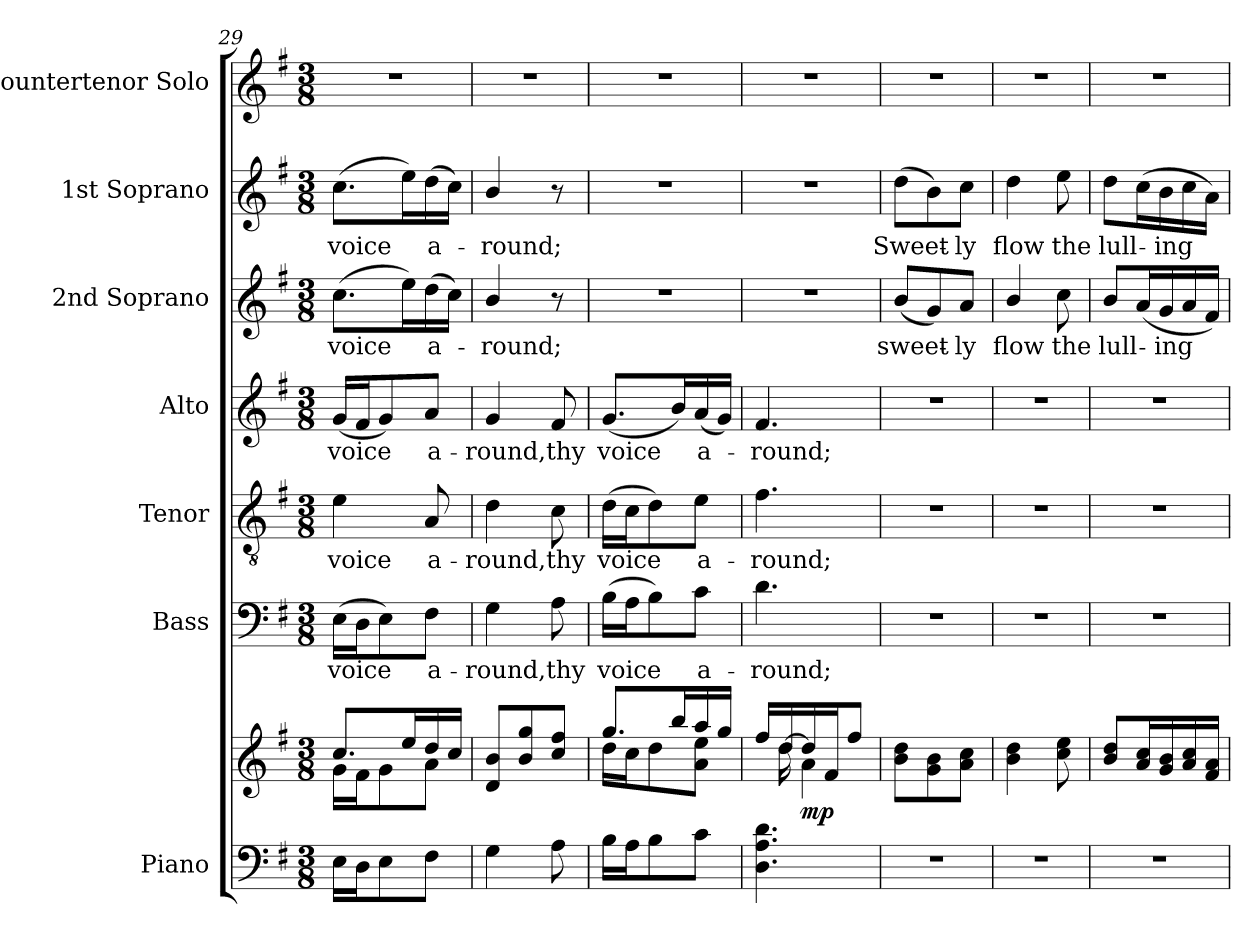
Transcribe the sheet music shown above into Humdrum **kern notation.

**kern	**kern	**dynam	**kern	**text	**kern	**text	**kern	**text	**kern	**text	**kern	**text	**kern
*part7	*part7	*part7	*part6	*part6	*part5	*part5	*part4	*part4	*part3	*part3	*part2	*part2	*part1
*staff8	*staff7	*staff7/8	*staff6	*staff6	*staff5	*staff5	*staff4	*staff4	*staff3	*staff3	*staff2	*staff2	*staff1
*I"Piano	*	*	*I"Bass	*	*I"Tenor	*	*I"Alto	*	*I"2nd Soprano	*	*I"1st Soprano	*	*I"Countertenor Solo
*clefF4	*clefG2	*	*clefF4	*	*clefGv2	*	*clefG2	*	*clefG2	*	*clefG2	*	*clefG2
*	*	*	*	*	*ITrd7c12	*	*	*	*	*	*	*	*
*k[f#]	*k[f#]	*	*k[f#]	*	*k[f#]	*	*k[f#]	*	*k[f#]	*	*k[f#]	*	*k[f#]
*G:	*G:	*	*G:	*	*G:	*	*G:	*	*G:	*	*G:	*	*G:
*M3/8	*M3/8	*	*M3/8	*	*M3/8	*	*M3/8	*	*M3/8	*	*M3/8	*	*M3/8
=29	=29	=29	=29	=29	=29	=29	=29	=29	=29	=29	=29	=29	=29
*	*^	*	*	*	*	*	*	*	*	*	*	*	*
!	!	!	!	!	!LO:LY:b:color=#000000	!	!	!	!	!	!	!	!	!
!	!	!	!	!	!	!	!LO:LY:b:color=#000000	!	!	!	!	!	!	!
!	!	!	!	!	!	!	!	!	!LO:LY:b:color=#000000	!	!	!	!	!
!	!	!	!	!	!	!	!	!	!	!	!LO:LY:b:color=#000000	!	!	!
!	!	!	!	!	!	!	!	!	!	!	!	!	!LO:LY:b:color=#000000	!LO:N:vis=1
16Ei\LL	8.cci/L	16gi\LL	.	(16Ei\LL	voice	4Ei\	voice	(16gi/LL	voice	(8.cci\L	voice	(8.cci\L	voice	4.r
16Di\J	.	16f#i\J	.	16Di\J	.	.	.	16f#i/J	.	.	.	.	.	.
8Ei\	.	8gi\	.	8Ei\)	.	.	.	8gi/)	.	.	.	.	.	.
.	16eei/L	.	.	.	.	.	.	.	.	16eei\L)	.	16eei\L)	.	.
!	!	!	!	!	!LO:LY:b:color=#000000	!	!	!	!	!	!	!	!	!
!	!	!	!	!	!	!	!LO:LY:b:color=#000000	!	!	!	!	!	!	!
!	!	!	!	!	!	!	!	!	!LO:LY:b:color=#000000	!	!	!	!	!
!	!	!	!	!	!	!	!	!	!	!	!LO:LY:b:color=#000000	!	!	!
!	!	!	!	!	!	!	!	!	!	!	!	!	!LO:LY:b:color=#000000	!
8F#i\J	16ddi/	8ai\J	.	8F#i\J	a-	8AAi/	a-	8ai/J	a-	(16ddi\	a-	(16ddi\	a-	.
.	16cci/JJ	.	.	.	.	.	.	.	.	16cci\JJ)	.	16cci\JJ)	.	.
*	*v	*v	*	*	*	*	*	*	*	*	*	*	*	*
=30	=30	=30	=30	=30	=30	=30	=30	=30	=30	=30	=30	=30	=30
!	!	!	!	!LO:LY:b:color=#000000	!	!	!	!	!	!	!	!	!
!	!	!	!	!	!	!LO:LY:b:color=#000000	!	!	!	!	!	!	!
!	!	!	!	!	!	!	!	!LO:LY:b:color=#000000	!	!	!	!	!
!	!	!	!	!	!	!	!	!	!	!LO:LY:b:color=#000000	!	!	!
!	!	!	!	!	!	!	!	!	!	!	!	!LO:LY:b:color=#000000	!LO:N:vis=1
4Gi\	8di/ 8bi/L	.	4Gi\	-round,	4Di\	-round,	4gi/	-round,	4bi/	-round;	4bi/	-round;	4.r
.	8bi/ 8ggi/	.	.	.	.	.	.	.	.	.	.	.	.
!	!	!	!	!LO:LY:b:color=#000000	!	!	!	!	!	!	!	!	!
!	!	!	!	!	!	!LO:LY:b:color=#000000	!	!	!	!	!	!	!
!	!	!	!	!	!	!	!	!LO:LY:b:color=#000000	!	!	!	!	!
8Ai\	8cci/ 8ff#i/J	.	8Ai\	thy	8Ci\	thy	8f#i/	thy	8r	.	8r	.	.
=31	=31	=31	=31	=31	=31	=31	=31	=31	=31	=31	=31	=31	=31
*	*^	*	*	*	*	*	*	*	*	*	*	*	*
!	!	!	!	!	!LO:LY:b:color=#000000	!	!	!	!	!	!	!	!	!
!	!	!	!	!	!	!	!LO:LY:b:color=#000000	!	!	!	!	!	!	!
!	!	!	!	!	!	!	!	!	!LO:LY:b:color=#000000	!LO:N:vis=1	!	!LO:N:vis=1	!	!LO:N:vis=1
16Bi\LL	8.ggi/L	16ddi\LL	.	(16Bi\LL	voice	(16Di\LL	voice	(8.gi/L	voice	4.r	.	4.r	.	4.r
16Ai\J	.	16cci\J	.	16Ai\J	.	16Ci\J	.	.	.	.	.	.	.	.
8Bi\	.	8ddi\	.	8Bi\)	.	8Di\)	.	.	.	.	.	.	.	.
.	16bbi/L	.	.	.	.	.	.	16bi/L)	.	.	.	.	.	.
!	!	!	!	!	!LO:LY:b:color=#000000	!	!	!	!	!	!	!	!	!
!	!	!	!	!	!	!	!LO:LY:b:color=#000000	!	!	!	!	!	!	!
!	!	!	!	!	!	!	!	!	!LO:LY:b:color=#000000	!	!	!	!	!
8ci\J	16aai/	8ai\ 8eei\J	.	8ci\J	a-	8Ei\J	a-	(16ai/	a-	.	.	.	.	.
.	16ggi/JJ	.	.	.	.	.	.	16gi/JJ)	.	.	.	.	.	.
=32	=32	=32	=32	=32	=32	=32	=32	=32	=32	=32	=32	=32	=32	=32
!	!	!	!	!	!LO:LY:b:color=#000000	!	!	!	!	!	!	!	!	!
!	!	!	!	!	!	!	!LO:LY:b:color=#000000	!	!	!	!	!	!	!
!	!	!	!	!	!	!	!	!	!LO:LY:b:color=#000000	!LO:N:vis=1	!	!LO:N:vis=1	!	!LO:N:vis=1
4.Di\ 4.Ai 4.di	16ff#i/LL	16ryy	.	4.di\	-round;	4.F#i\	-round;	4.f#i/	-round;	4.r	.	4.r	.	4.r
.	[16ddi/	16ddi\	.	.	.	.	.	.	.	.	.	.	.	.
.	16ddi/]	4ai\	mp	.	.	.	.	.	.	.	.	.	.	.
.	16f#i/J	.	.	.	.	.	.	.	.	.	.	.	.	.
.	8ff#i/J	.	.	.	.	.	.	.	.	.	.	.	.	.
*	*v	*v	*	*	*	*	*	*	*	*	*	*	*	*
=33	=33	=33	=33	=33	=33	=33	=33	=33	=33	=33	=33	=33	=33
!LO:N:vis=1	!	!	!LO:N:vis=1	!	!LO:N:vis=1	!	!LO:N:vis=1	!	!	!	!	!	!
!	!	!	!	!	!	!	!	!	!	!LO:LY:b:color=#000000	!	!	!
!	!	!	!	!	!	!	!	!	!	!	!	!LO:LY:b:color=#000000	!LO:N:vis=1
4.r	8bi\ 8ddi\L	.	4.r	.	4.r	.	4.r	.	(8bi/L	sweet-	(8ddi\L	Sweet-	4.r
.	8gi\ 8bi\	.	.	.	.	.	.	.	8gi/)	.	8bi\)	.	.
!	!	!	!	!	!	!	!	!	!	!LO:LY:b:color=#000000	!	!	!
!	!	!	!	!	!	!	!	!	!	!	!	!LO:LY:b:color=#000000	!
.	8ai\ 8cci\J	.	.	.	.	.	.	.	8ai/J	-ly	8cci\J	-ly	.
!!LO:PB:g=z
=34	=34	=34	=34	=34	=34	=34	=34	=34	=34	=34	=34	=34	=34
!LO:N:vis=1	!	!	!LO:N:vis=1	!	!LO:N:vis=1	!	!LO:N:vis=1	!	!	!	!	!	!
!	!	!	!	!	!	!	!	!	!	!LO:LY:b:color=#000000	!	!	!
!	!	!	!	!	!	!	!	!	!	!	!	!LO:LY:b:color=#000000	!LO:N:vis=1
4.r	4bi\ 4ddi	.	4.r	.	4.r	.	4.r	.	4bi/	flow	4ddi\	flow	4.r
!	!	!	!	!	!	!	!	!	!	!LO:LY:b:color=#000000	!	!	!
!	!	!	!	!	!	!	!	!	!	!	!	!LO:LY:b:color=#000000	!
.	8cci\ 8eei	.	.	.	.	.	.	.	8cci\	the	8eei\	the	.
=35	=35	=35	=35	=35	=35	=35	=35	=35	=35	=35	=35	=35	=35
!LO:N:vis=1	!	!	!LO:N:vis=1	!	!LO:N:vis=1	!	!LO:N:vis=1	!	!	!	!	!	!
!	!	!	!	!	!	!	!	!	!	!LO:LY:b:color=#000000	!	!	!
!	!	!	!	!	!	!	!	!	!	!	!	!LO:LY:b:color=#000000	!LO:N:vis=1
4.r	8bi/ 8ddi/L	.	4.r	.	4.r	.	4.r	.	8bi/L	lull-	8ddi\L	lull-	4.r
.	16ai/ 16cci/L	.	.	.	.	.	.	.	(16ai/L	.	(16cci\L	.	.
!	!	!	!	!	!	!	!	!	!	!LO:LY:b:color=#000000	!	!	!
!	!	!	!	!	!	!	!	!	!	!	!	!LO:LY:b:color=#000000	!
.	16gi/ 16bi/	.	.	.	.	.	.	.	16gi/	-ing	16bi\	-ing	.
!	!	!	!	!	!	!	!	!	!	!LO:LY:b:color=#000000	!	!	!
!	!	!	!	!	!	!	!	!	!	!	!	!LO:LY:b:color=#000000	!
.	16ai/ 16cci/	.	.	.	.	.	.	.	16ai/	.	16cci\	.	.
!	!	!	!	!	!	!	!	!	!	!LO:LY:b:color=#000000	!	!	!
!	!	!	!	!	!	!	!	!	!	!	!	!LO:LY:b:color=#000000	!
.	16f#i/ 16ai/JJ	.	.	.	.	.	.	.	16f#i/JJ)	.	16ai\JJ)	.	.
=	=	=	=	=	=	=	=	=	=	=	=	=	=
*-	*-	*-	*-	*-	*-	*-	*-	*-	*-	*-	*-	*-	*-
